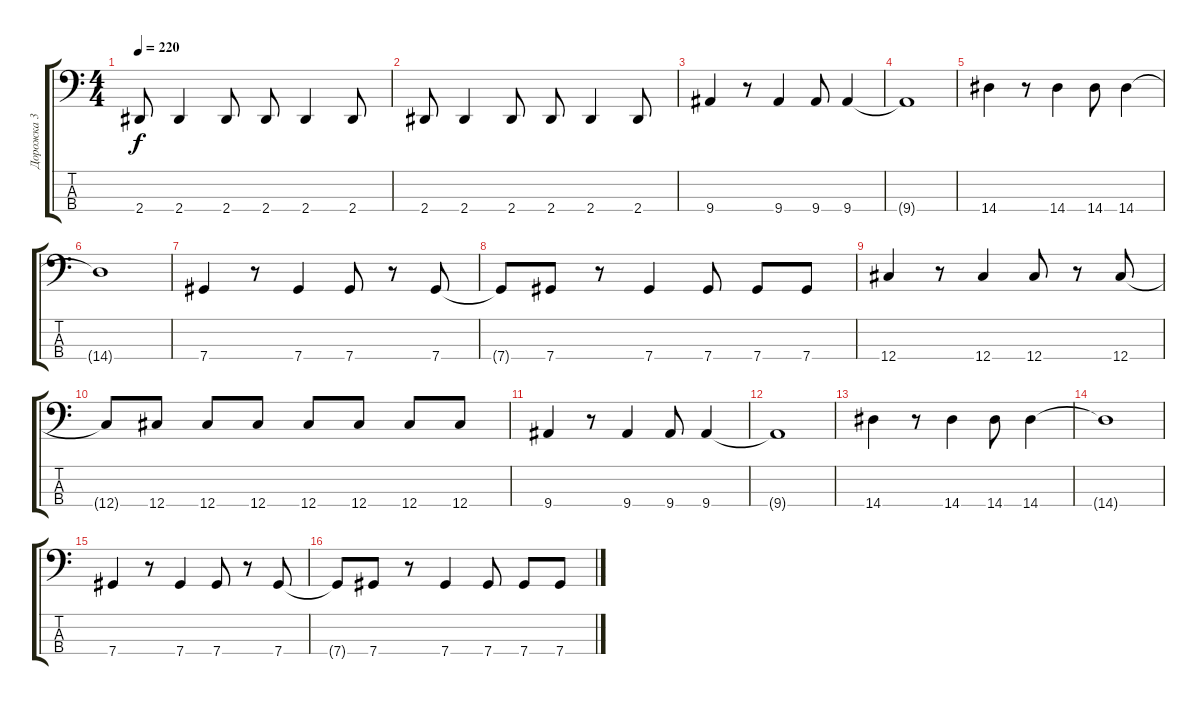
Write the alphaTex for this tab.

\track ("Дорожка 3" "Дорожка 3") {instrument electricbasspick}
\staff {score tabs}
\tuning (Gb2 Db2 Ab1 Db1) {hide}
\ts (4 4)
\tempo 220
\clef f4
\ks c
2.4.8{dy f} 2.4.4 2.4.8 2.4.8 2.4.4 2.4.8 |
2.4.8 2.4.4 2.4.8 2.4.8 2.4.4 2.4.8 |
9.4.4 r.8 9.4.4 9.4.8 9.4.4 |
9.4{t}.1 |
14.4.4 r.8 14.4.4 14.4.8 14.4.4 |
14.4{t}.1 |
7.4.4 r.8 7.4.4 7.4.8 r.8 7.4.8 |
7.4{t}.8 7.4.8 r.8 7.4.4 7.4.8 7.4.8 7.4.8 |
12.4.4 r.8 12.4.4 12.4.8 r.8 12.4.8 |
12.4{t}.8 12.4.8 12.4.8 12.4.8 12.4.8 12.4.8 12.4.8 12.4.8 |
9.4.4 r.8 9.4.4 9.4.8 9.4.4 |
9.4{t}.1 |
14.4.4 r.8 14.4.4 14.4.8 14.4.4 |
14.4{t}.1 |
7.4.4 r.8 7.4.4 7.4.8 r.8 7.4.8 |
7.4{t}.8 7.4.8 r.8 7.4.4 7.4.8 7.4.8 7.4.8
